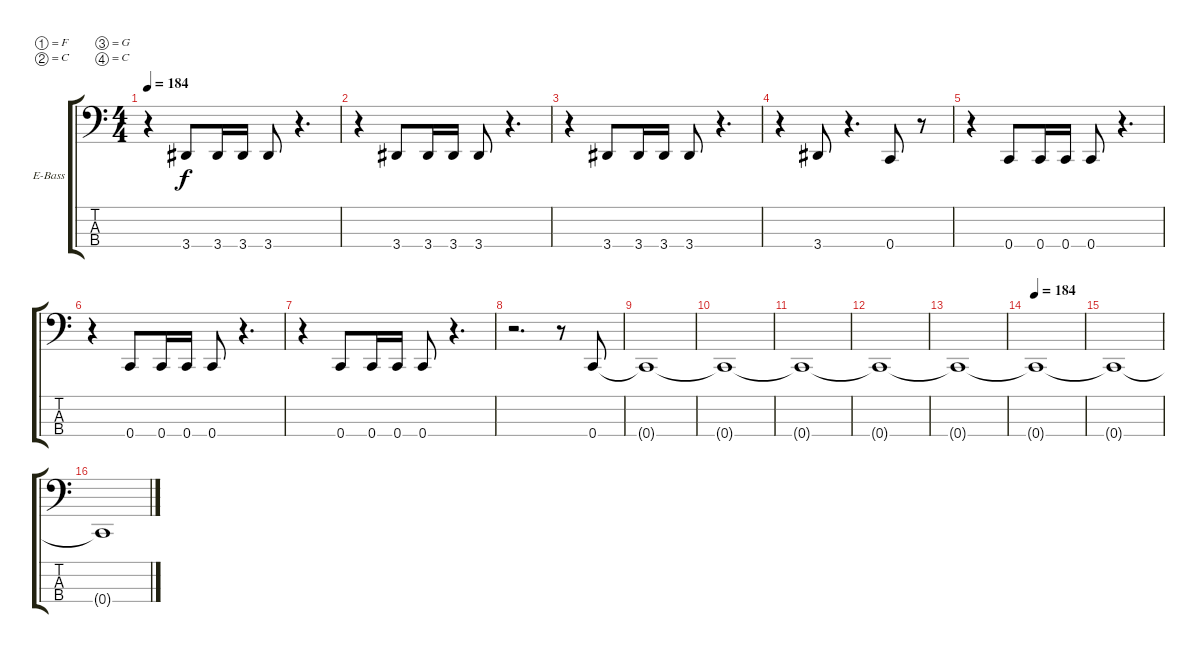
\bracketExtendMode groupsimilarinstruments
\firstSystemTrackNameOrientation horizontal
\otherSystemsTrackNameOrientation horizontal
\track ("Bass" "E-Bass") {instrument electricbassfinger}
\staff {score tabs}
\tuning (F2 C2 G1 C1)
\ts (4 4)
\tempo 184
\clef f4
\ks c
r.4{dy f} 3.4.8 3.4.16 3.4.16 3.4.8 r.4{d} |
r.4 3.4.8 3.4.16 3.4.16 3.4.8 r.4{d} |
r.4 3.4.8 3.4.16 3.4.16 3.4.8 r.4{d} |
r.4 3.4.8 r.4{d} 0.4.8 r.8 |
r.4 0.4.8 0.4.16 0.4.16 0.4.8 r.4{d} |
r.4 0.4.8 0.4.16 0.4.16 0.4.8 r.4{d} |
r.4 0.4.8 0.4.16 0.4.16 0.4.8 r.4{d} |
r.2{d} r.8 0.4.8 |
0.4{t}.1 |
0.4{t}.1 |
0.4{t}.1 |
0.4{t}.1 |
0.4{t}.1 |
\tempo 184
0.4{t}.1 |
0.4{t}.1 |
0.4{t}.1
